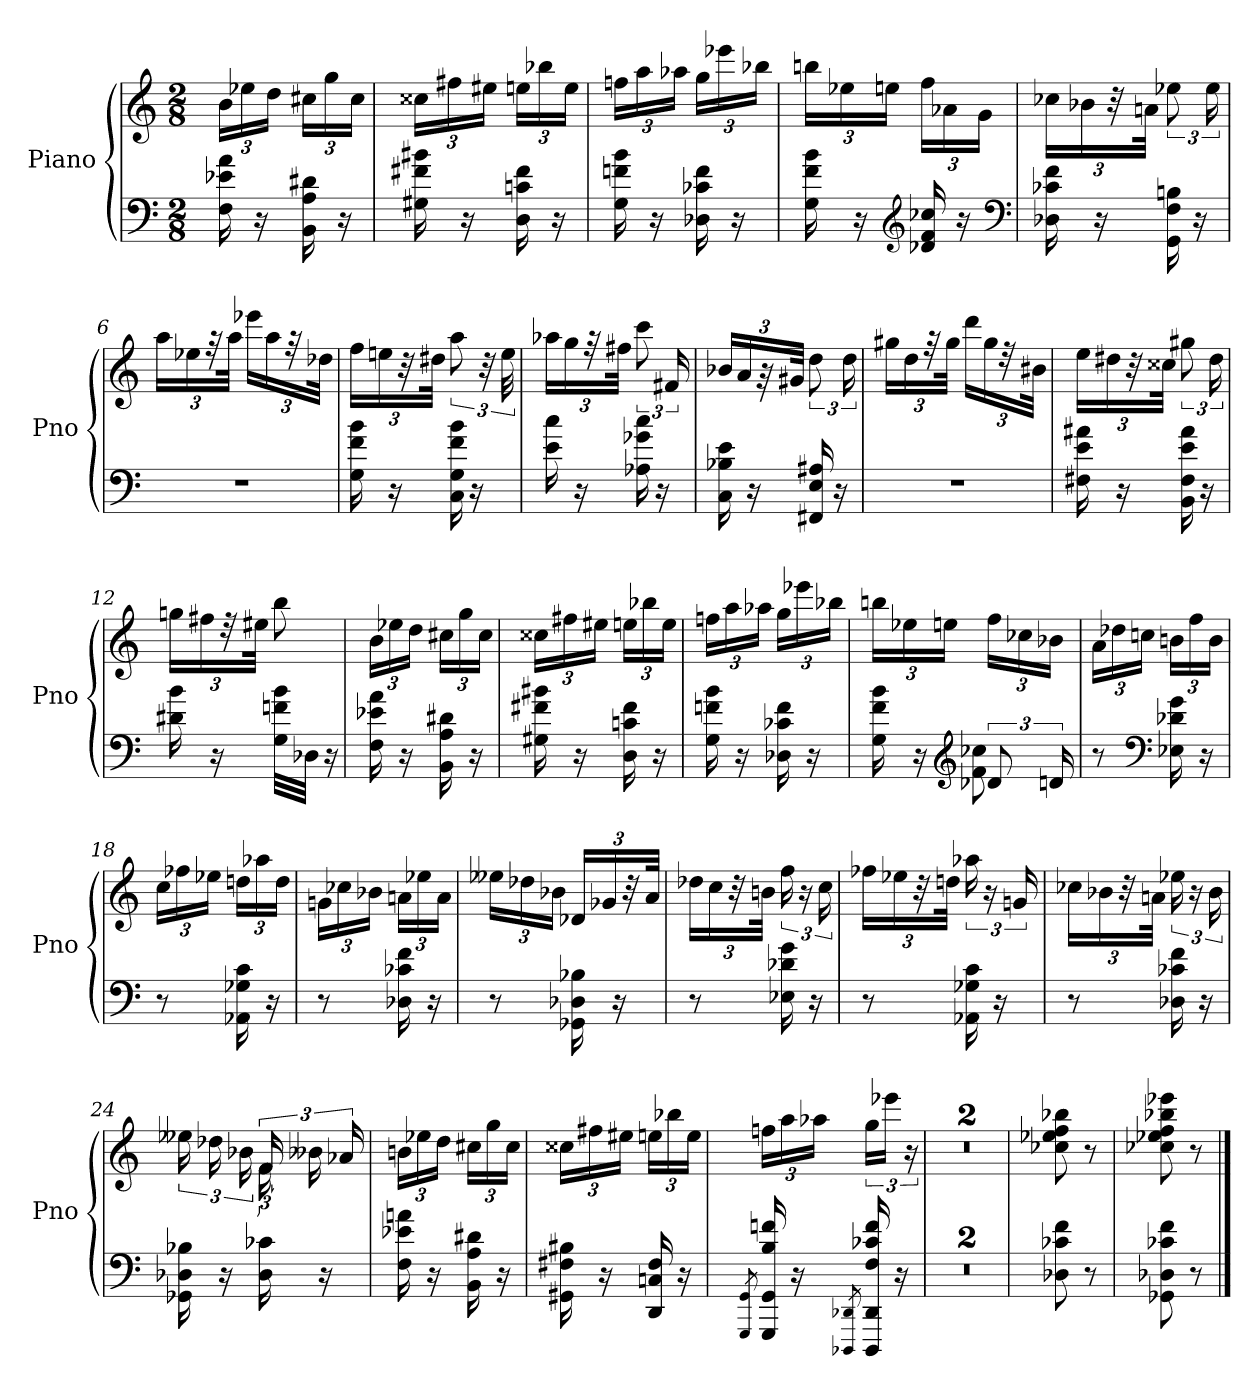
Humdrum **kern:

**kern	**kern
*part1	*part1
*staff2	*staff1
*I"Piano	*
*I'Pno	*
*clefF4	*clefG2
*k[]	*k[]
*M2/8	*M2/8
=1	=1
16F 16e-X 16a	24bLL
.	24ee-X
16r	.
.	24ddJJ
16BB 16A 16d#X	24cc#XLL
.	24gg
16r	.
.	24cc#JJ
=2	=2
16G#X 16f#X 16b#X	24cc##XLL
.	24ff#X
16r	.
.	24ee#XJJ
16D 16cn 16f#	24eenLL
.	24bb-X
16r	.
.	24eeJJ
=3	=3
16G 16fn 16b	24ffnLL
.	24aa
16r	.
.	24aa-XJJ
16D-X 16c-X 16f	24ggLL
.	24eee-X
16r	.
.	24bb-XJJ
=4	=4
16G 16f 16b	24bbnLL
.	24ee-X
16r	.
.	24eenJJ
*clefG2	*
16d-X 16f 16cc-X	24ffLL
.	24a-X
16r	.
.	24gJJ
*clefF4	*
=5	=5
16D-X 16c-X 16f	24cc-XLL
.	24b-X
16r	.
.	48r
.	48anJJk
16GG 16F 16Bn	12ee-X
16r	.
.	24ee-
=6	=6
4r	24aaLL
.	24ee-X
.	48r
.	48aaJJk
.	24eee-XLL
.	24aa
.	48r
.	48dd-XJJk
=7	=7
16G 16f 16b	24ffLL
.	24een
16r	.
.	48r
.	48dd#XJJk
16C 16G 16f 16b	12aa
16r	.
.	48r
.	48ee
=8	=8
16e 16cc	24aa-XLL
.	24gg
16r	.
.	48r
.	48ff#XJJk
16A-X 16g-X 16cc	12ccc
16r	.
.	24f#X
=9	=9
16C 16B-X 16e	24b-XLL
.	24a
16r	.
.	48r
.	48g#XJJk
16FF#X 16E 16A#X	12dd
16r	.
.	24dd
=10	=10
4r	24gg#XLL
.	24dd
.	48r
.	48gg#JJk
.	24dddLL
.	24gg#
.	48r
.	48b#XJJk
=11	=11
16F#X 16e 16a#X	24eeLL
.	24dd#X
16r	.
.	48r
.	48cc##XJJk
16BB 16F# 16e 16a#	12gg#X
16r	.
.	24dd#
=12	=12
16d#X 16b	24ggnLL
.	24ff#X
16r	.
.	48r
.	48ee#XJJk
32G 32fn 32bLLL	8bb
32D-XJJJ	.
16r	.
=13	=13
16F 16e-X 16a	24bLL
.	24ee-X
16r	.
.	24ddJJ
16BB 16A 16d#X	24cc#XLL
.	24gg
16r	.
.	24cc#JJ
=14	=14
16G#X 16f#X 16b#X	24cc##XLL
.	24ff#X
16r	.
.	24ee#XJJ
16D 16cn 16f#	24eenLL
.	24bb-X
16r	.
.	24eeJJ
=15	=15
16G 16fn 16b	24ffnLL
.	24aa
16r	.
.	24aa-XJJ
16D-X 16c-X 16f	24ggLL
.	24eee-X
16r	.
.	24bb-XJJ
=16	=16
*^	*
16G 16f 16b	8ryy	24bbnLL
.	.	24ee-X
16r	.	.
.	.	24eenJJ
*clefG2	*	*
12d-X	8f 8cc-X	24ffLL
.	.	24cc-X
24dn	.	24b-XJJ
*v	*v	*
=17	=17
8r	24aLL
.	24dd-X
.	24ccnJJ
*clefF4	*
16E-X 16d-X 16g	24bnLL
.	24ff
16r	.
.	24bJJ
=18	=18
8r	24ccLL
.	24ff-X
.	24ee-XJJ
16AA-X 16G-X 16c	24ddnLL
.	24aa-X
16r	.
.	24ddJJ
=19	=19
8r	24gn\LL
.	24cc-X
.	24b-XJJ
16D-X 16c-X 16f	24anLL
.	24ee-X
16r	.
.	24aJJ
=20	=20
8r	24ee--XLL
.	24dd-X
.	24b-XJJ
16GG-X 16D-X 16B-X	24d-XLL
.	24g-X
16r	.
.	48r
.	48aJJk
=21	=21
8r	24dd-XLL
.	24cc
.	48r
.	48bnJJk
16E-X 16d-X 16g	24ff
.	24r
16r	.
.	24cc
=22	=22
8r	24ff-XLL
.	24ee-X
.	48r
.	48ddnJJk
16AA-X 16G-X 16c	24aa-X
.	24r
16r	.
.	24gn
=23	=23
8r	24cc-XLL
.	24b-X
.	48r
.	48anJJk
16D-X 16c-X 16f	24ee-X
.	24r
16r	.
.	24b-
=24	=24
*	*^
16GG-X 16D-X 16B-X	24ee--X	8ryy
.	24dd-X	.
16r	.	.
.	24b-X	.
16D- 16c-X	24f	24f
.	24b--X	12ryy
16r	.	.
.	24a-X	.
*	*v	*v
=25	=25
16F 16e-X 16an	24bnLL
.	24ee-X
16r	.
.	24ddJJ
16BB 16A 16d#X	24cc#XLL
.	24gg
16r	.
.	24cc#JJ
=26	=26
16GG#X 16F#X 16B#X	24cc##XLL
.	24ff#X
16r	.
.	24ee#XJJ
16DD 16Cn 16F#	24eenLL
.	24bb-X
16r	.
.	24eeJJ
=27	=27
8qGGG 8qGG	.
16GGG] 16GG] 16B 16fn	24ffnLL
.	24aa
16r	.
.	24aa-XJJ
8qDDD-X 8qDD-X	.
16DDD-] 16DD-] 16F 16c-X 16f	24ggLL
.	24eee-XJJ
16r	.
.	24r
=28	=28
4r	4r
=29	=29
4r	4r
=30	=30
8D-X 8c-X 8f	8cc-X 8ee-X 8ff 8bb-X
8r	8r
=31	=31
8GG-X 8D-X 8c-X 8f	8cc-X 8ee-X 8ff 8bb-X 8eee-X
8r	8r
==	==
*-	*-
